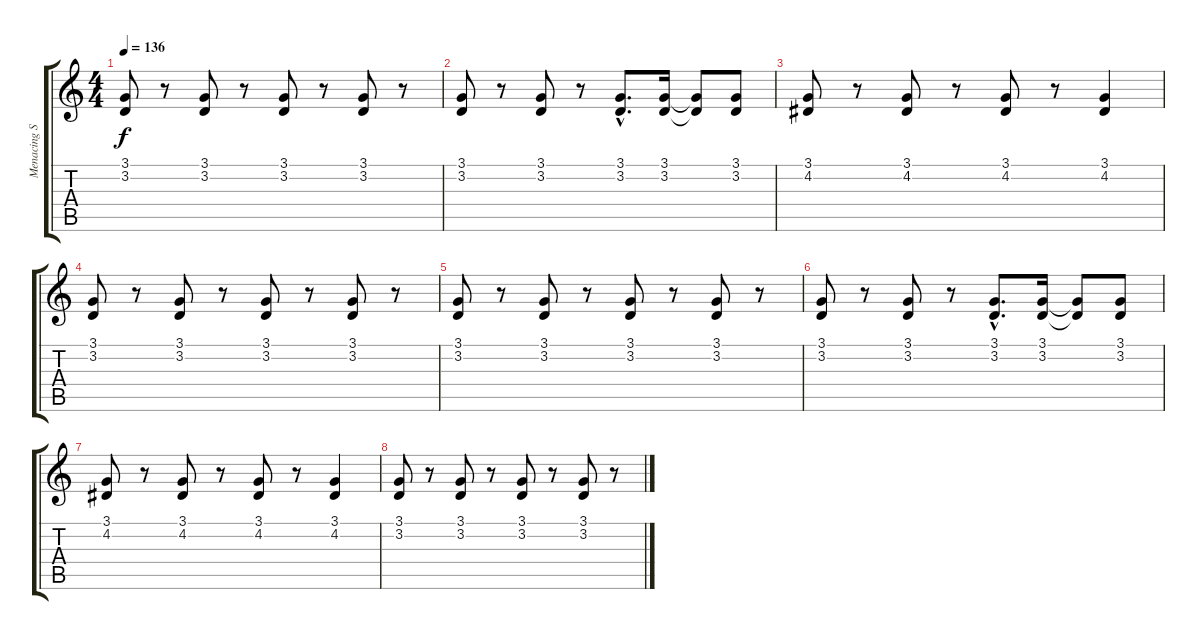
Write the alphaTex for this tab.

\track ("Menacing Strings" "Menacing S") {instrument tremolostrings}
\staff {score tabs}
\tuning (E4 B3 G3 D3 A2 E2) {hide}
\ts (4 4)
\tempo 136
\clef g2
\ks c
(3.1 3.2).8{dy f} r.8 (3.1 3.2).8 r.8 (3.1 3.2).8 r.8 (3.1 3.2).8 r.8 |
(3.1 3.2).8 r.8 (3.1 3.2).8 r.8 (3.1{hac} 3.2{hac}).8{d} (3.1 3.2).16 (3.1{t} 3.2{t}).8 (3.1 3.2).8 |
(3.1 4.2).8 r.8 (3.1 4.2).8 r.8 (3.1 4.2).8 r.8 (3.1 4.2).4 |
(3.1 3.2).8 r.8 (3.1 3.2).8 r.8 (3.1 3.2).8 r.8 (3.1 3.2).8 r.8 |
(3.1 3.2).8 r.8 (3.1 3.2).8 r.8 (3.1 3.2).8 r.8 (3.1 3.2).8 r.8 |
(3.1 3.2).8 r.8 (3.1 3.2).8 r.8 (3.1{hac} 3.2{hac}).8{d} (3.1 3.2).16 (3.1{t} 3.2{t}).8 (3.1 3.2).8 |
(3.1 4.2).8 r.8 (3.1 4.2).8 r.8 (3.1 4.2).8 r.8 (3.1 4.2).4 |
(3.1 3.2).8 r.8 (3.1 3.2).8 r.8 (3.1 3.2).8 r.8 (3.1 3.2).8 r.8
